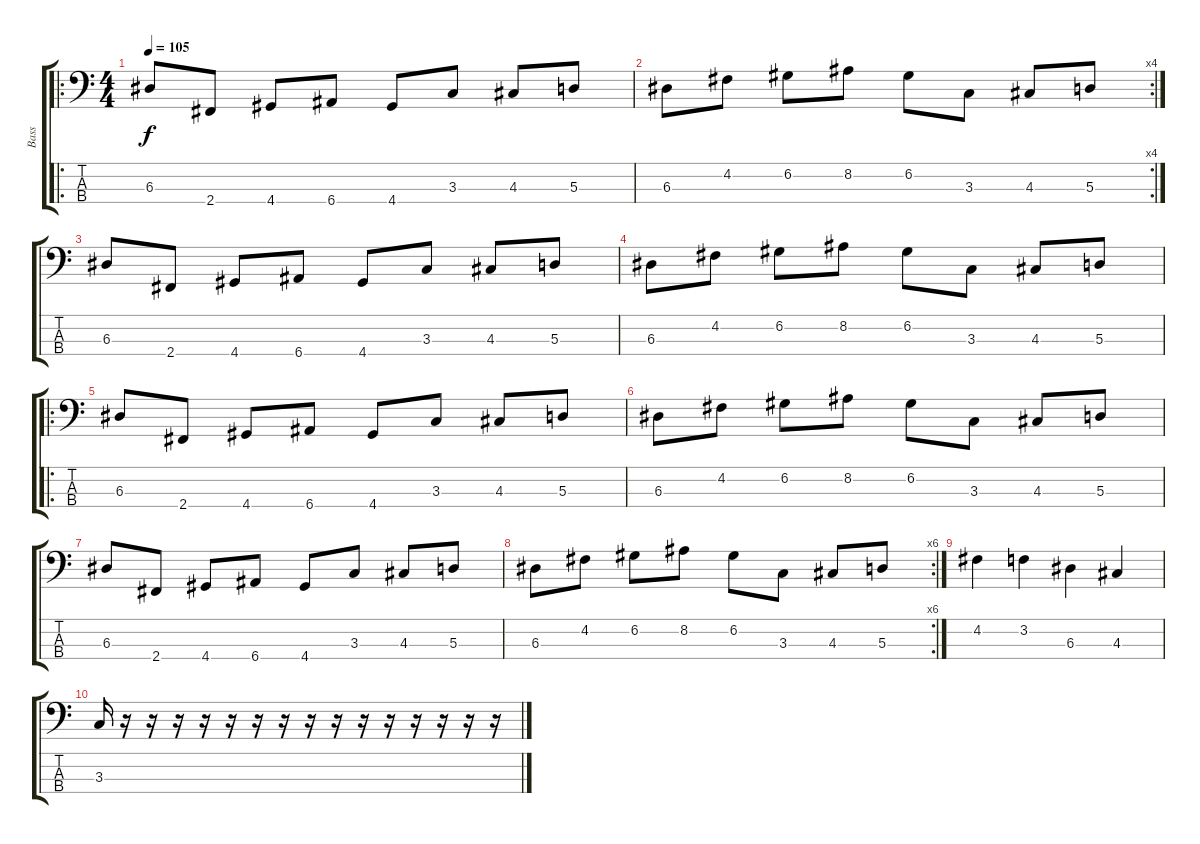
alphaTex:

\track ("Bass" "Bass") {instrument electricbassfinger}
\staff {score tabs}
\tuning (G2 D2 A1 E1) {hide}
\ro
\ts (4 4)
\tempo 105
\clef f4
\ks c
6.3.8{dy f} 2.4.8 4.4.8 6.4.8 4.4.8 3.3.8 4.3.8 5.3.8 |
\rc 4
6.3.8 4.2.8 6.2.8 8.2.8 6.2.8 3.3.8 4.3.8 5.3.8 |
6.3.8 2.4.8 4.4.8 6.4.8 4.4.8 3.3.8 4.3.8 5.3.8 |
6.3.8 4.2.8 6.2.8 8.2.8 6.2.8 3.3.8 4.3.8 5.3.8 |
\ro
6.3.8 2.4.8 4.4.8 6.4.8 4.4.8 3.3.8 4.3.8 5.3.8 |
6.3.8 4.2.8 6.2.8 8.2.8 6.2.8 3.3.8 4.3.8 5.3.8 |
6.3.8 2.4.8 4.4.8 6.4.8 4.4.8 3.3.8 4.3.8 5.3.8 |
\rc 6
6.3.8 4.2.8 6.2.8 8.2.8 6.2.8 3.3.8 4.3.8 5.3.8 |
4.2.4 3.2.4 6.3.4 4.3.4 |
3.3.16 r.16 r.16 r.16 r.16 r.16 r.16 r.16 r.16 r.16 r.16 r.16 r.16 r.16 r.16 r.16
